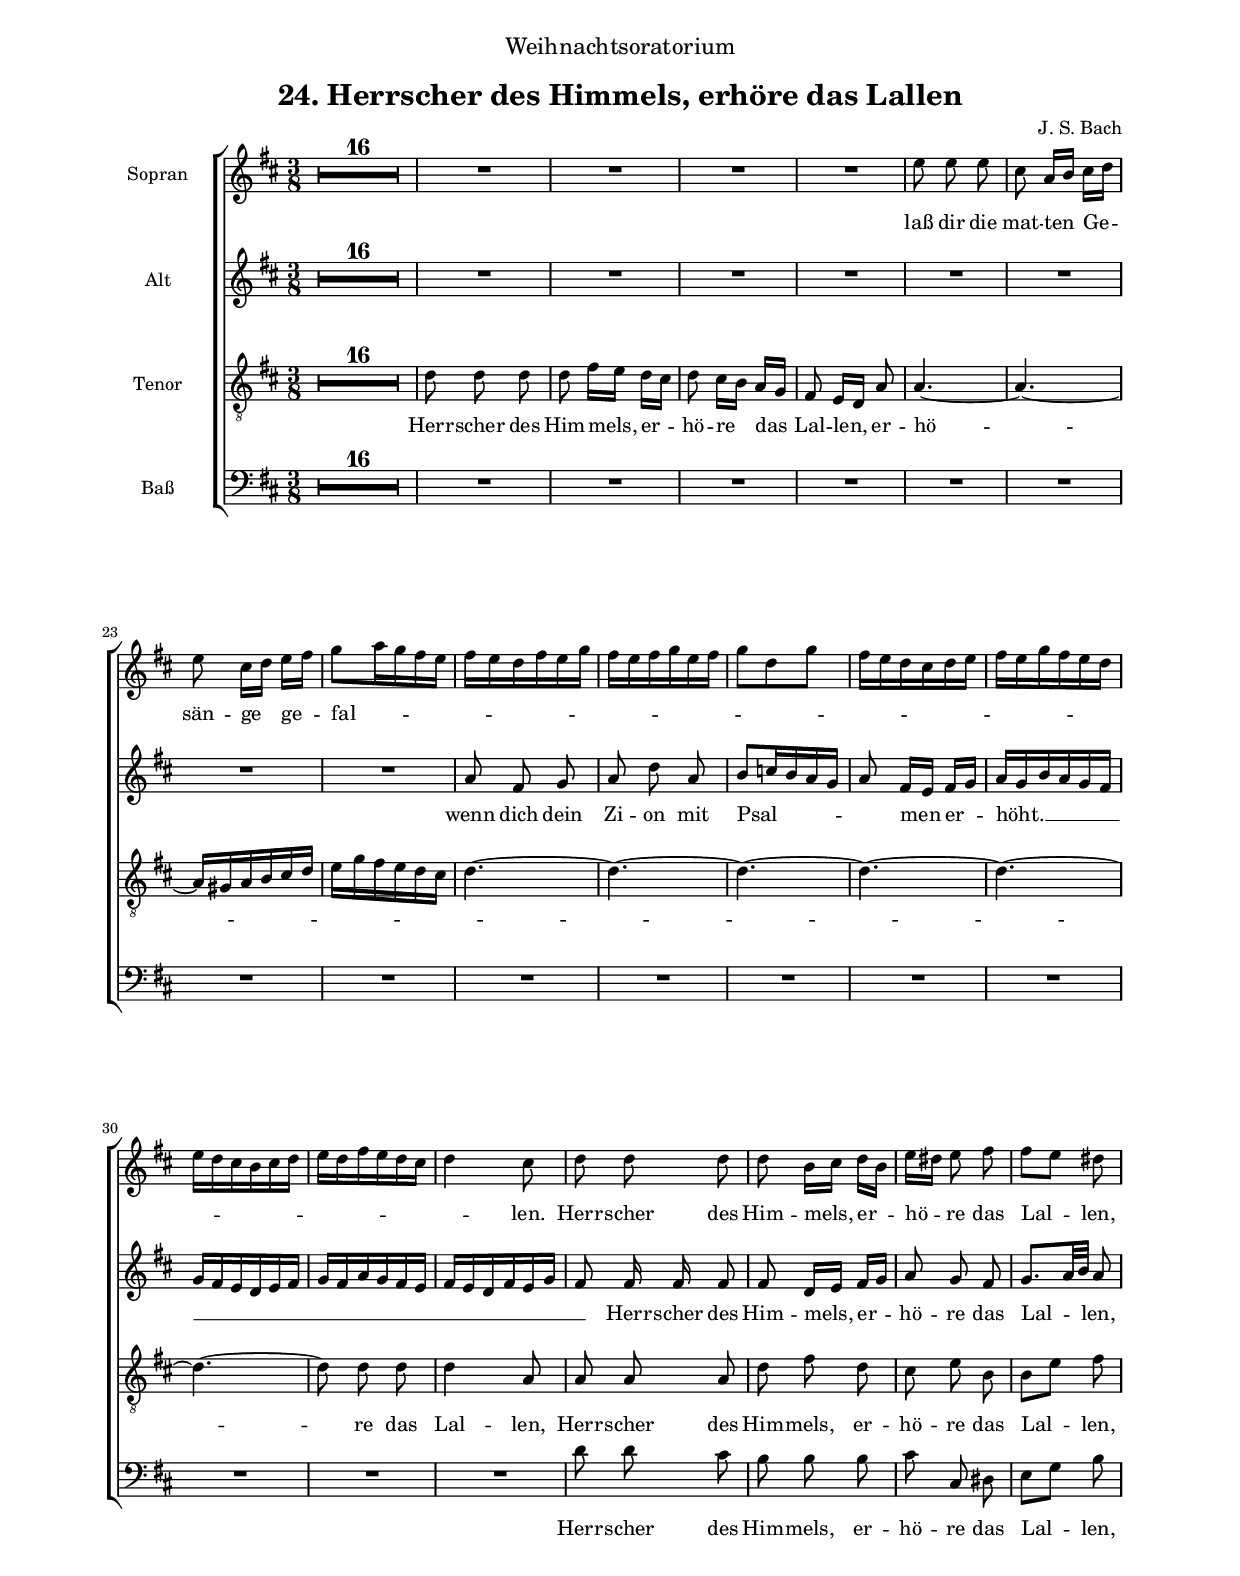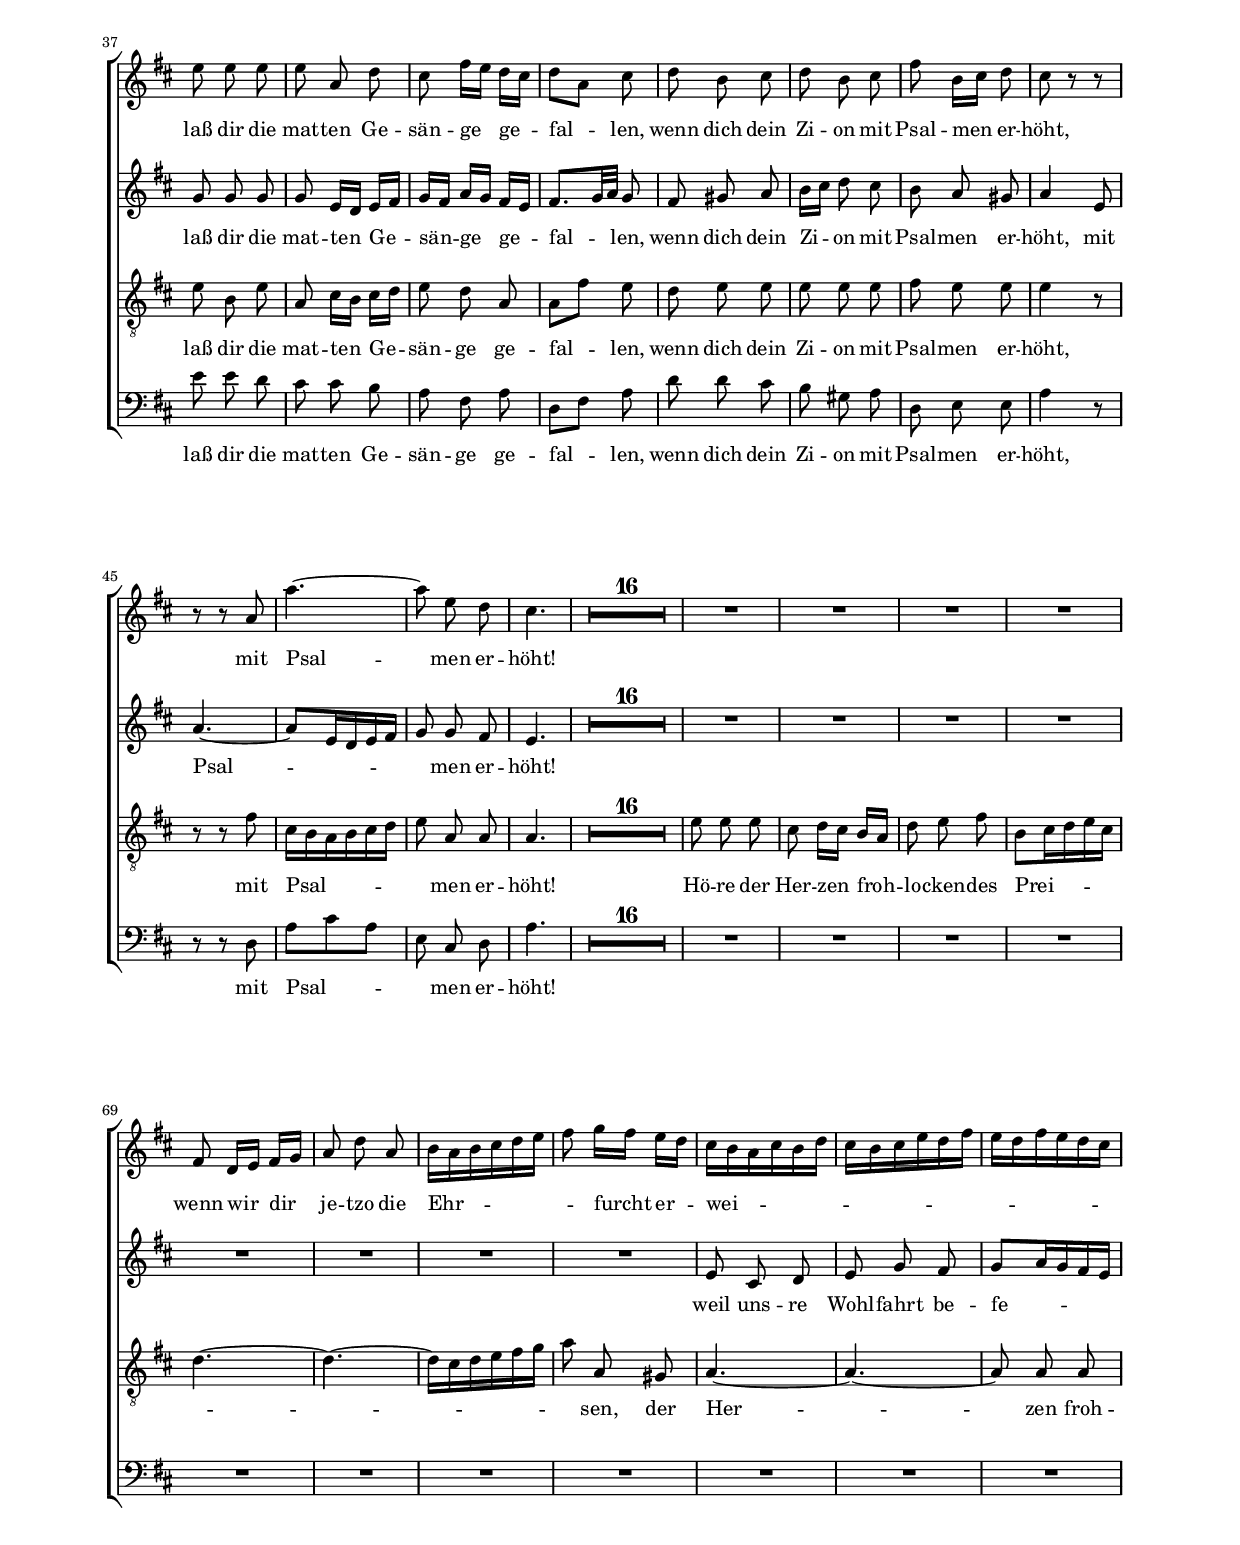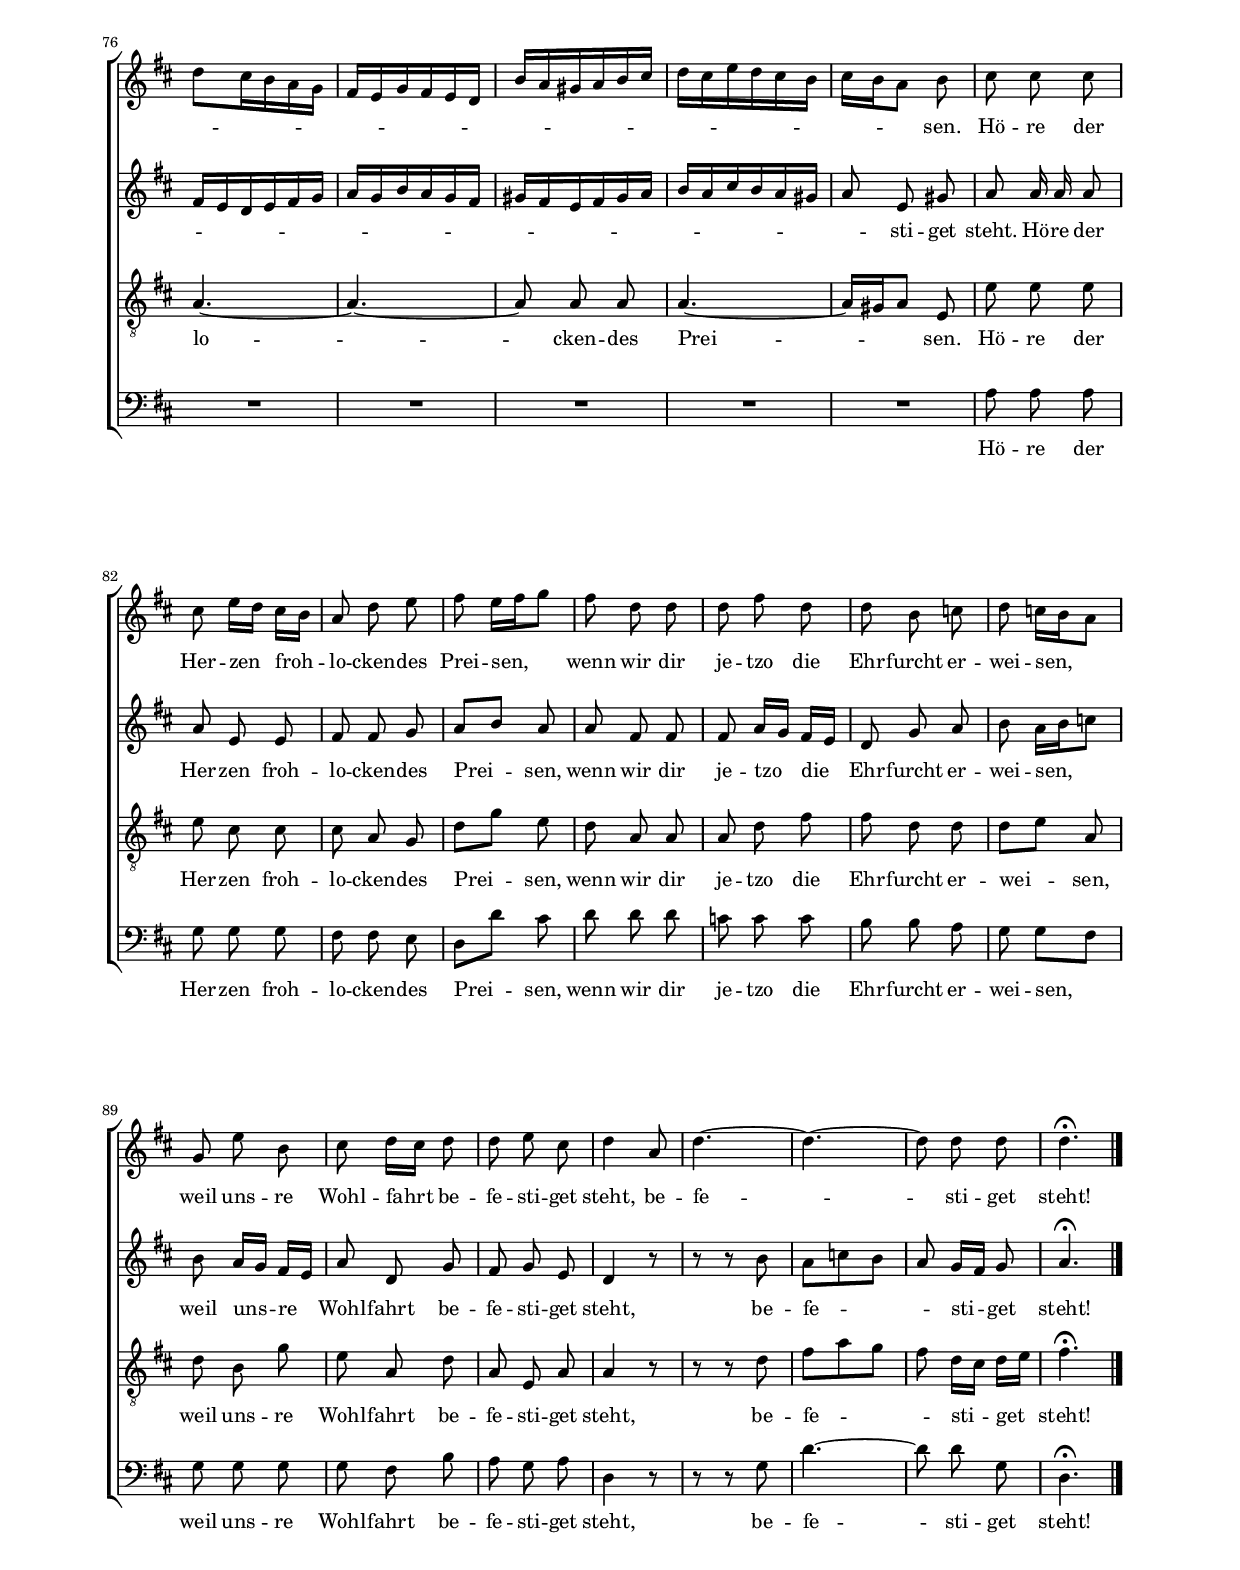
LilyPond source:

\header
{
  dedication=\markup { \fontsize #2 "Weihnachtsoratorium"}
  title=\markup {\vspace #2 "24. Herrscher des Himmels, erhöre das Lallen"}
  composer="J. S. Bach"
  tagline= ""
}

\version "2.18.0"
\include "deutsch.ly"
#(set-global-staff-size 16)
#(ly:set-option 'point-and-click #f)

	
global = {
	\key d \major
	\time 3/8
	\skip 4.*96 \bar "|."
	}


\paper
	{
	top-margin = 2 \cm
	bottom-margin = 2 \cm
	left-margin = 2 \cm
	line-width = 17 \cm
	ragged-bottom = ##f
	ragged-last-bottom = ##t
	print-page-number = ##f
	system-system-spacing = #'((basic-distance . 20) (minimum-distance . 14) (padding . 8) (strechability . 150))
%	systems-per-page = 3
%	min-systems-per-page = 3
	}

cantus =  \relative c''
	{
	\autoBeamOff
	\compressFullBarRests
	R4.*16
	R4.
	R4.
	R4.
%20
	R4. |
	e8 e e
	cis8 a16[ h] cis[ d]
	e8 cis16[ d] e[ fis]
	g8[ a16 g fis e]
%25
	fis16[ e d fis e g] |
	fis16[ e fis g e fis]
	g8[ d g]
	fis16[ e d cis d e]
	fis16[ e g fis e d]
%30
	e16[ d cis h cis d] |
	e16[ d fis e d cis]
	d4 cis8
	d8 d d
	d8 h16[ cis] d[ h]
%35
	e16[ dis] e8 fis |
	fis8[ e] dis
	e8 e e
	e8 a, d
	cis8 fis16[ e] d[ cis]
%40
	d8[ a] cis |
	d8 h cis
	d8 h cis
	fis8 h,16[ cis] d8
	cis8 r r
%45
	r8 r a |
	a'4.~
	a8 e d
	cis4.
	\compressFullBarRests
	R4.*16
%65
	R4. |
	R4.
	R4.
	R4.
	fis,8 d16[ e] fis[ g]
%70
	a8 d a |
	h16[ a h cis d e]
	fis8 g16[ fis] e[ d]
	cis16[ h a cis h d]
	cis16[ h cis e d fis]
%75
	e16[ d fis e d cis] |
	d8[ cis16 h a g]
	fis16[ e g fis e d]
	h'16[ a gis a h cis]
	d16[ cis e d cis h]
%80
	cis16[ h a8] h |
	cis8 cis cis
	cis8 e16[ d] cis[ h]
	a8 d e
	fis8 e16[ fis g8]
%85
	fis8 d d |
	d8 fis d
	d8 h c
	d8 c16[ h a8]
	g8 e' h
%90
	cis8 d16[ cis] d8 |
	d8 e cis
	d4 a8
	d4.~
	d4.~
%95
	d8 d d |
	d4.\fermata |
	}


altus =  \relative c'
        {
	\autoBeamOff
	\compressFullBarRests
	R4.*16
	R4.
	R4.
	R4.
%20
	R4.
	R4.
	R4.
	R4.
	R4.
%25
	a'8 fis g |
	a8 d a
	h8[ c16 h a g]
	a8 fis16[ e] fis[ g]
	a16[ g h a g fis]
%30
	g16[ fis e d e fis] |
	g16[ fis a g fis e]
	fis16[ e d fis e g]
	fis8 fis16 fis fis8
	fis8 d16[ e] fis[ g]
%35
	a8 g fis |
	g8.[ a32 h] a8
	g8 g g
	g8 e16[ d] e[ fis]
	g16[ fis] a[ g] fis[ e]
%40
	fis8.[ g32 a] g8 |
	fis8 gis a
	h16[ cis] d8 cis
	h8 a gis
	a4 e8
%45
	a4.~ |
	a8[ e16 d e fis]
	g8 g fis
	e4.
	\compressFullBarRests
	R4.*16
%65
	R4. |
	R4.
	R4.
	R4.
	R4.
%70
	R4. |
	R4.
	R4.
	e8 cis d
	e8 g fis
%75
	g8[ a16 g fis e] |
	fis16[ e d e fis g]
	a16[ g h a g fis]
	gis16[ fis e fis gis a]
	h16[ a cis h a gis]
%80
	a8 e gis |
	a8 a16 a a8
	a8 e e
	fis8 fis g
	a8[ h] a
%85
	a8 fis fis |
	fis8 a16[ g] fis[ e]
	d8 g a
	h8 a16[ h c8]
	h8 a16[ g] fis[ e]
%90
	a8 d, g |
	fis8 g e
	d4 r8
	r8 r h'
	a8[ c h]
%95
	a8 g16[ fis] g8 |
	a4.\fermata |
	}


tenor =  \relative c'
	{
	\autoBeamOff
	\compressFullBarRests
	R4.*16
	d8 d d
	d8 fis16[ e] d[ cis]
	d8 cis16[ h] a[ g]
%20
	fis8 e16[ d] a'8 |
	a4.~
	a4.~
	a16[ gis a h cis d]
	e16[ g fis e d cis]
%25
	d4.~ |
	d4.~
	d4.~
	d4.~
	d4.~
%30
	d4.~ |
	d8 d d
	d4 a8
	a8 a a
	d8 fis d
%35
	cis8 e h |
	h8[ e] fis
	e8 h e
	a,8 cis16[ h] cis[ d]
	e8 d a
%40
	a8[ fis'] e |
	d8 e e
	e8 e e
	fis8 e e
	e4 r8
%45
	r8 r fis |
	cis16[ h a h cis d]
	e8 a, a
	a4.
	\compressFullBarRests
	R4.*16
%65
	e'8 e e |
	cis8 d16[ cis] h[ a]
	d8 e fis
	h,8[ cis16 d e cis]
	d4.~
%70
	d4.~ |
	d16[ cis d e fis g]
	a8 a, gis
	a4.~
	a4.~
%75
	a8 a a |
	a4.~
	a4.~
	a8 a a
	a4.~
%80
	a16[ gis a8] e |
	e'8 e e
	e8 cis cis
	cis8 a g
	d'8[ g] e
%85
	d8 a a |
	a8 d fis
	fis8 d d
	d8[ e] a,
	d8 h g'
%90
	e8 a, d |
	a8 e a
	a4 r8
	r8 r d
	fis8[ a g]
%95
	fis8 d16[ cis] d[ e] |
	fis4.\fermata |
	}


bassus  =  \relative c
	{
	\autoBeamOff
	\compressFullBarRests
	R4.*16
	R4.
	R4.
	R4.
%20
	R4.
	R4.
	R4.
	R4.
	R4.
%25
	R4.
	R4.
	R4.
	R4.
	R4.
%30
	R4.
	R4.
	R4.
	d'8 d cis
	h8 h h
%35
	cis8 cis, dis |
	e8[ g] h
	e8 e d
	cis8 cis h
	a8 fis a
%40
	d,8[ fis] a | 
	d8 d cis
	h8 gis a
	d,8 e e
	a4 r8
%45
	r8 r d, |
	a'8[ cis a]
	e8 cis d
	a'4.
	\compressFullBarRests
	R4.*16
%65
	R4. |
	R4.
	R4.
	R4.
	R4.
%70
	R4.
	R4.
	R4.
	R4.
	R4.
%75
	R4.
	R4.
	R4.
	R4.
	R4.
%80
	R4. |
	a8 a a
	g8 g g
	fis8 fis e
	d8[ d'] cis
%85
	d8 d d |
	c8 c c
	h8 h a
	g8 g[ fis]
	g8 g g
%90
	g8 fis h |
	a8 g a
	d,4 r8
	r8 r g
	d'4.~
%95
	d8 d g, |
	d4.\fermata |
	}

lyricscantus = \lyricmode {
	laß dir die mat -- ten Ge -- sän -- ge ge -- fal -- _ _ _ _ _ _ _ _ len.
	Herr -- scher des Him -- mels, er -- hö -- re das Lal -- len,
	laß dir die mat -- ten Ge -- sän -- ge ge -- fal -- len,
	wenn dich dein Zi -- on mit Psal -- men er -- höht,
	mit Psal -- men er -- höht!
	wenn wir dir je -- tzo die Ehr -- _ furcht er -- wei -- _ _ _ _ _ _ _ sen.
	Hö -- re der Her -- zen froh -- lo -- cken -- des Prei -- sen,
	wenn wir dir je -- tzo die Ehr -- furcht er -- wei -- sen,
	weil uns -- re Wohl -- fahrt be -- fe -- sti -- get steht,
	be -- fe -- sti -- get steht!
	}


lyricsaltus = \lyricmode {
	wenn dich dein Zi -- on mit Psal -- _ men er -- höht. __ _ _ _ _
	Herr -- scher des Him -- mels, er -- hö -- re das Lal -- len,
	laß dir die mat -- ten Ge -- sän -- ge ge -- fal -- len,
	wenn dich dein Zi -- on mit Psal -- men er -- höht,
	mit Psal -- _ men er -- höht!
	weil uns -- re Wohl -- fahrt be -- fe -- _ _ _ _ _ sti -- get steht.
	Hö -- re der Her -- zen froh -- lo -- cken -- des Prei -- sen,
	wenn wir dir je -- tzo die Ehr -- furcht er -- wei -- sen,
	weil uns -- re Wohl -- fahrt be -- fe -- sti -- get steht,
	be -- fe -- _ sti -- get steht!
	}


lyricstenor = \lyricmode {
	Herr -- scher des Him -- mels, er -- hö -- re das Lal -- len,
	er -- hö -- _ _ re das Lal -- len,
	Herr -- scher des Him -- mels, er -- hö -- re das Lal -- len,
	laß dir die mat -- ten Ge -- sän -- ge ge -- fal -- len,
	wenn dich dein Zi -- on mit Psal -- men er -- höht,
	mit Psal -- _ men er -- höht!
	Hö -- re der Her -- zen froh -- lo -- cken -- des Prei -- _ _ sen,
	der Her -- zen froh -- lo -- cken -- des Prei -- sen.
	Hö -- re der Her -- zen froh -- lo -- cken -- des Prei -- sen,
	wenn wir dir je -- tzo die Ehr -- furcht er -- wei -- sen,
	weil uns -- re Wohl -- fahrt be -- fe -- sti -- get steht,
	be -- fe -- _ sti -- get steht!
	}


lyricsbassus = \lyricmode {
	Herr -- scher des Him -- mels, er -- hö -- re das Lal -- len,
	laß dir die mat -- ten Ge -- sän -- ge ge -- fal -- len,
	wenn dich dein Zi -- on mit Psal -- men er -- höht,
	mit Psal -- _ men er -- höht!
	Hö -- re der Her -- zen froh -- lo -- cken -- des Prei -- sen,
	wenn wir dir je -- tzo die Ehr -- furcht er -- wei -- sen,
	weil uns -- re Wohl -- fahrt be -- fe -- sti -- get steht,
	be -- fe -- sti -- get steht!
	}


\score
{  
  % \transpose {
	\new ChoirStaff \with { \override StaffGrouper.staff-staff-spacing.basic-distance = #12 }
	<<

	\new Staff << \global
	\new Voice="v1" {
		\set Staff.instrumentName="Sopran"
		\set Staff.midiInstrument = "reed organ"
		\clef "treble"
		\cantus }
	\new Lyrics \lyricsto "v1" {\lyricscantus }
	>>


	\new Staff << \global
	\new Voice="v2" {
		\set Staff.instrumentName="Alt"
		\set Staff.midiInstrument = "reed organ"
		\clef "treble" 
		\altus}
	\new Lyrics \lyricsto "v2" {\lyricsaltus }
	>>


	\new Staff << \global
	\new Voice="v3" {
		\set Staff.instrumentName="Tenor"
		\set Staff.midiInstrument = "reed organ"
		\clef "G_8"
		\tenor }
	\new Lyrics \lyricsto "v3" {\lyricstenor }
	>>


	\new Staff << \global
	\new Voice="v4" {
		\set Staff.instrumentName="Baß"
		\set Staff.midiInstrument = "reed organ"
		\clef "bass" 
		\bassus }
	\new Lyrics \lyricsto "v4" {\lyricsbassus}
	>>

	>>
	% } % transpose

	\layout
	{
	indent = 1.8 \cm
	\context { \Staff \override TimeSignature.break-visibility = #end-of-line-invisible }
	\context { \Lyrics \override VerticalAxisGroup.nonstaff-relatedstaff-spacing.padding = #1.5 }
%	\context { \Staff \override InstrumentName.X-offset = #'-25 }
	\context { \Score \override BarNumber.padding = #2 }
	}
	
}


% EOF